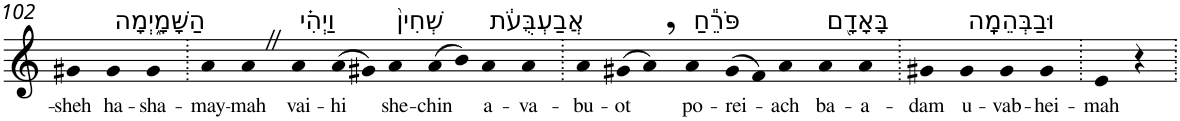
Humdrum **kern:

**kern	**text
*part1	*part1
*staff1	*staff1
*I"Piano	*
*I'Pno	*
!!LO:PB:g=z
*clefG2	*
*k[]	*
=102	=102
!	!LO:LY:b
4g#X	-sheh
!LO:TX:a:t=הַשָּׁמָ֑יְמָה	!
!	!LO:LY:b
4g#	ha-
!	!LO:LY:b
4g#	-sha-
=103.	=103.
!	!LO:LY:b
4a	-may-
!	!LO:LY:b
4aZ	-mah
!LO:TX:a:t=וַיְהִ֗י	!
!	!LO:LY:b
4a	vai-
!	!LO:LY:b
(>8a	-hi
8g#X)	.
!LO:TX:a:t=שְׁחִין֙	!
!	!LO:LY:b
4a	she-
!	!LO:LY:b
(>8a	-chin
8b)	.
!LO:TX:a:t=אֲבַעְבֻּעֹ֔ת	!
!	!LO:LY:b
4a	a-
!	!LO:LY:b
4a	-va-
=104.	=104.
!	!LO:LY:b
4a	-bu-
!	!LO:LY:b
(>8g#X	-ot
8a,)	.
!LO:TX:a:t=פֹּרֵ֕חַ	!
!	!LO:LY:b
4a	po-
!	!LO:LY:b
(>8g#	-rei-
8f)	.
!	!LO:LY:b
4a	-ach
!LO:TX:a:t=בָּאָדָ֖ם	!
!	!LO:LY:b
4a	ba-
!	!LO:LY:b
4a	-a-
=105.	=105.
!	!LO:LY:b
4g#X	-dam
!LO:TX:a:t=וּבַבְּהֵמָֽה	!
!	!LO:LY:b
4g#	u-
!	!LO:LY:b
4g#	-vab-
!	!LO:LY:b
4g#	-hei-
=106.	=106.
!	!LO:LY:b
4e	-mah
4r	.
=.	=.
*-	*-
